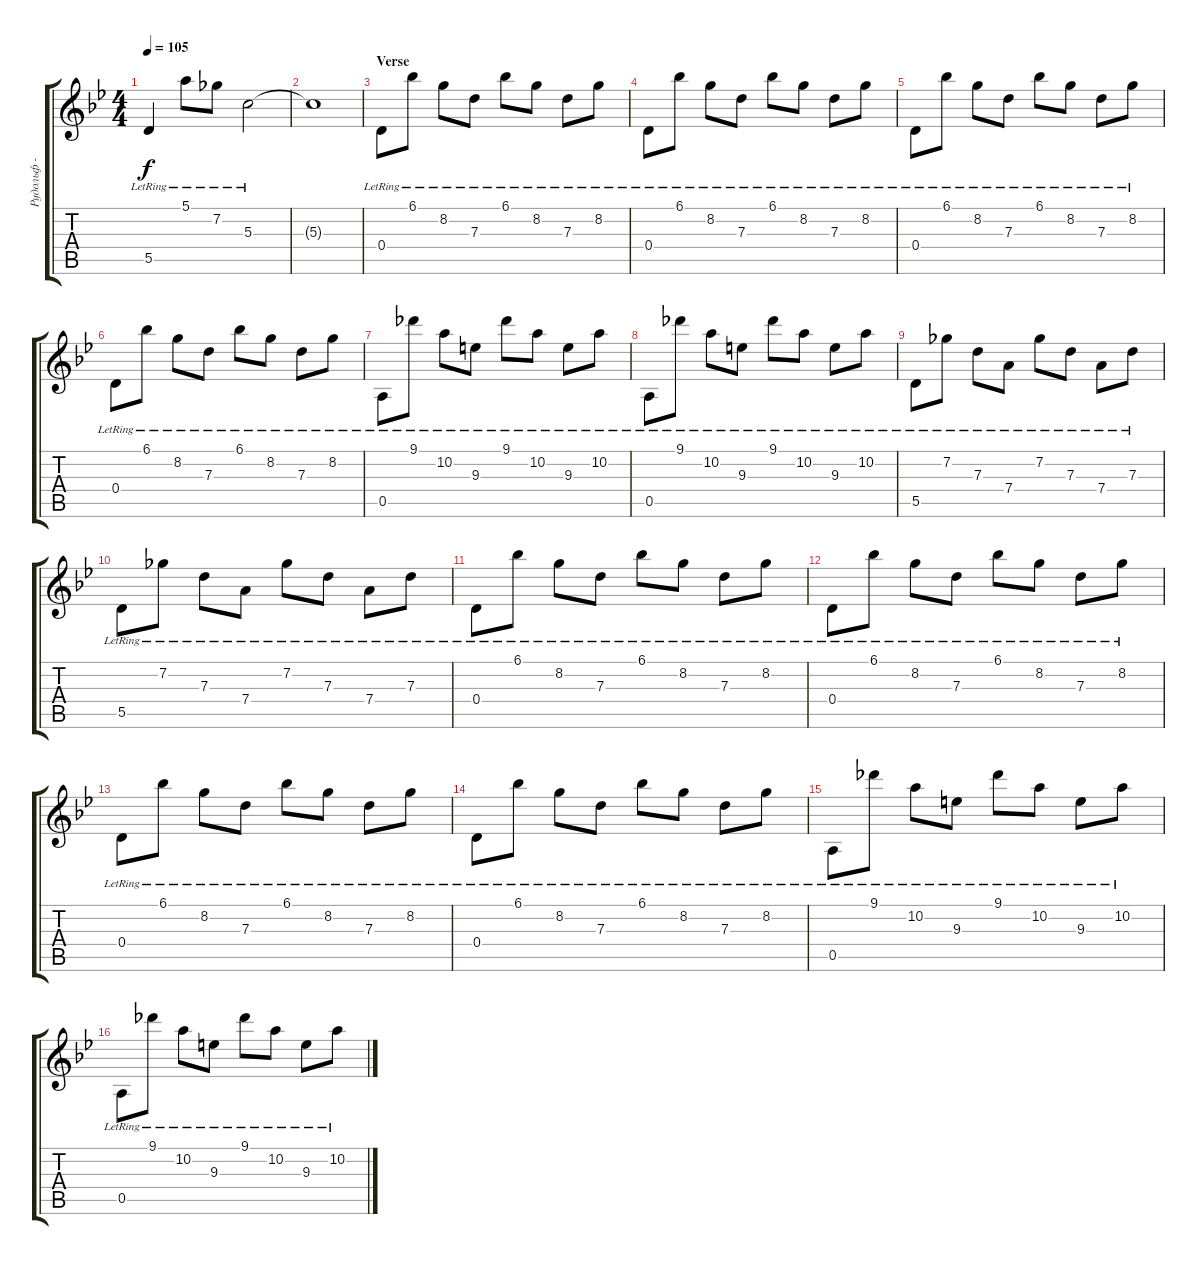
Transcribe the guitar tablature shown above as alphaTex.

\track ("Рудольф - акустика" "Рудольф - ") {instrument acousticguitarsteel}
\staff {score tabs}
\tuning (E4 B3 G3 D3 A2 E2) {hide}
\ts (4 4)
\tempo 105
\clef g2
\ks gminor
5.5{lr}.4{dy f} 5.1{lr}.8 7.2{lr}.8 5.3{lr}.2 |
5.3{t}.1 |
\section ("" "Verse")
0.4{lr}.8 6.1{lr}.8 8.2{lr}.8 7.3{lr}.8 6.1{lr}.8 8.2{lr}.8 7.3{lr}.8 8.2{lr}.8 |
0.4{lr}.8 6.1{lr}.8 8.2{lr}.8 7.3{lr}.8 6.1{lr}.8 8.2{lr}.8 7.3{lr}.8 8.2{lr}.8 |
0.4{lr}.8 6.1{lr}.8 8.2{lr}.8 7.3{lr}.8 6.1{lr}.8 8.2{lr}.8 7.3{lr}.8 8.2{lr}.8 |
0.4{lr}.8 6.1{lr}.8 8.2{lr}.8 7.3{lr}.8 6.1{lr}.8 8.2{lr}.8 7.3{lr}.8 8.2{lr}.8 |
0.5{lr}.8 9.1{lr}.8 10.2{lr}.8 9.3{lr}.8 9.1{lr}.8 10.2{lr}.8 9.3{lr}.8 10.2{lr}.8 |
0.5{lr}.8 9.1{lr}.8 10.2{lr}.8 9.3{lr}.8 9.1{lr}.8 10.2{lr}.8 9.3{lr}.8 10.2{lr}.8 |
5.5{lr}.8 7.2{lr}.8 7.3{lr}.8 7.4{lr}.8 7.2{lr}.8 7.3{lr}.8 7.4{lr}.8 7.3{lr}.8 |
5.5{lr}.8 7.2{lr}.8 7.3{lr}.8 7.4{lr}.8 7.2{lr}.8 7.3{lr}.8 7.4{lr}.8 7.3{lr}.8 |
0.4{lr}.8 6.1{lr}.8 8.2{lr}.8 7.3{lr}.8 6.1{lr}.8 8.2{lr}.8 7.3{lr}.8 8.2{lr}.8 |
0.4{lr}.8 6.1{lr}.8 8.2{lr}.8 7.3{lr}.8 6.1{lr}.8 8.2{lr}.8 7.3{lr}.8 8.2{lr}.8 |
0.4{lr}.8 6.1{lr}.8 8.2{lr}.8 7.3{lr}.8 6.1{lr}.8 8.2{lr}.8 7.3{lr}.8 8.2{lr}.8 |
0.4{lr}.8 6.1{lr}.8 8.2{lr}.8 7.3{lr}.8 6.1{lr}.8 8.2{lr}.8 7.3{lr}.8 8.2{lr}.8 |
0.5{lr}.8 9.1{lr}.8 10.2{lr}.8 9.3{lr}.8 9.1{lr}.8 10.2{lr}.8 9.3{lr}.8 10.2{lr}.8 |
0.5{lr}.8 9.1{lr}.8 10.2{lr}.8 9.3{lr}.8 9.1{lr}.8 10.2{lr}.8 9.3{lr}.8 10.2{lr}.8
